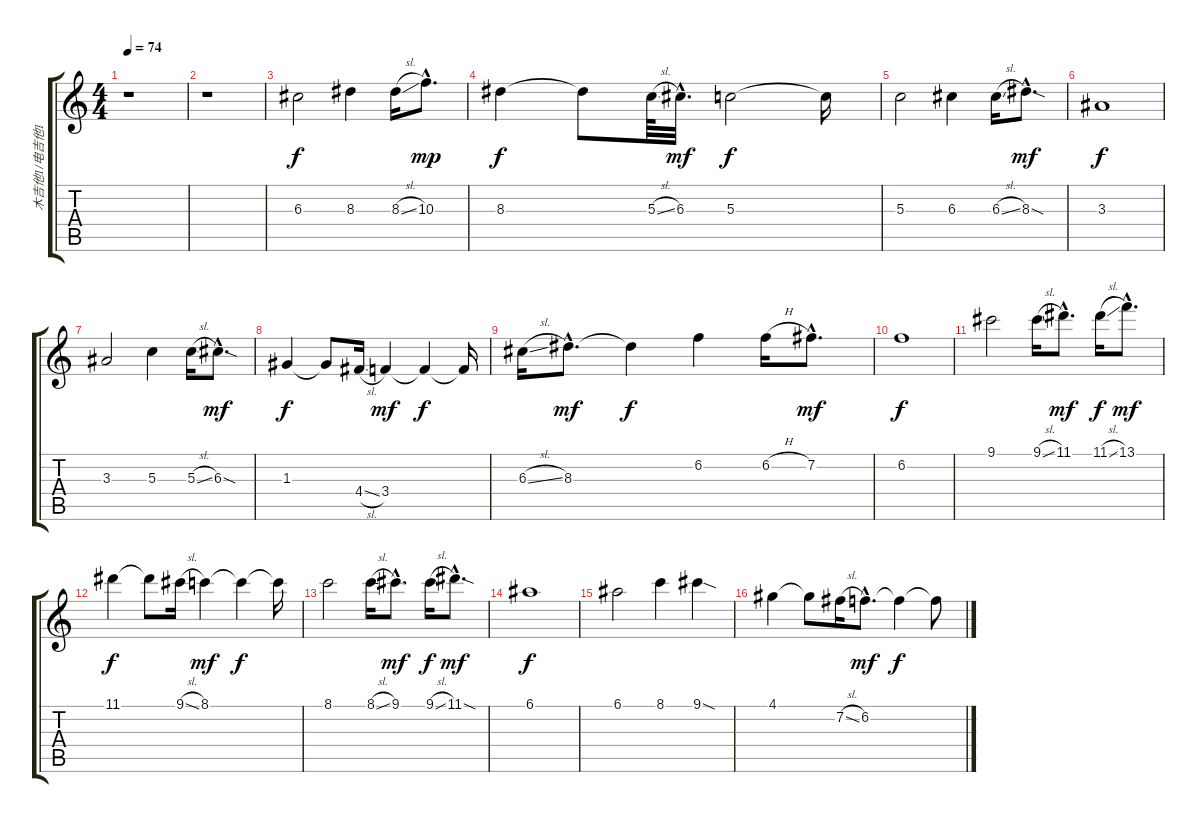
\track ("木吉他1/电吉他1" "木吉他1/电吉他1") {instrument distortionguitar}
\staff {score tabs}
\tuning (E4 B3 G3 D3 A2 E2) {hide}
\ts (4 4)
\tempo 74
\clef g2
\ks c
r.1{dy f instrument acousticguitarnylon} |
r.1 |
6.3.2 8.3.4 8.3{sl}.16 10.3{hac}.8{d dy mp} |
8.3.4{dy f} 8.3{t}.8 5.3{sl}.64 6.3{hac}.32{d dy mf} 5.3.2{dy f} 5.3{t}.16 |
5.3.2 6.3.4 6.3{sl}.16 8.3{sod hac}.8{d dy mf} |
3.3.1{dy f} |
3.3.2 5.3.4 5.3{sl}.16 6.3{sod hac}.8{d dy mf} |
1.3.4{dy f} 1.3{t}.8 4.4{sl}.16 3.4.4{dy mf} 3.4{t}.4{dy f} 3.4{t}.16 |
6.3{sl}.16 8.3{hac}.8{d dy mf} 8.3{t}.4{dy f} 6.2.4 6.2{h}.16 7.2{hac}.8{d dy mf} |
6.2.1{dy f} |
9.1.2 9.1{sl}.16 11.1{hac}.8{d dy mf} 11.1{sl}.16{dy f} 13.1{hac}.8{d dy mf} |
11.1.4{dy f} 11.1{t}.8 9.1{sl}.16 8.1.4{dy mf} 8.1{t}.4{dy f} 8.1{t}.16 |
8.1.2 8.1{sl}.16 9.1{hac}.8{d dy mf} 9.1{sl}.16{dy f} 11.1{sod hac}.8{d dy mf} |
6.1.1{dy f} |
6.1.2 8.1.4 9.1{sod}.4 |
4.1.4 4.1{t}.8 7.2{sl}.16 6.2{hac}.8{d dy mf} 6.2{t}.4{dy f} 6.2{t}.8
